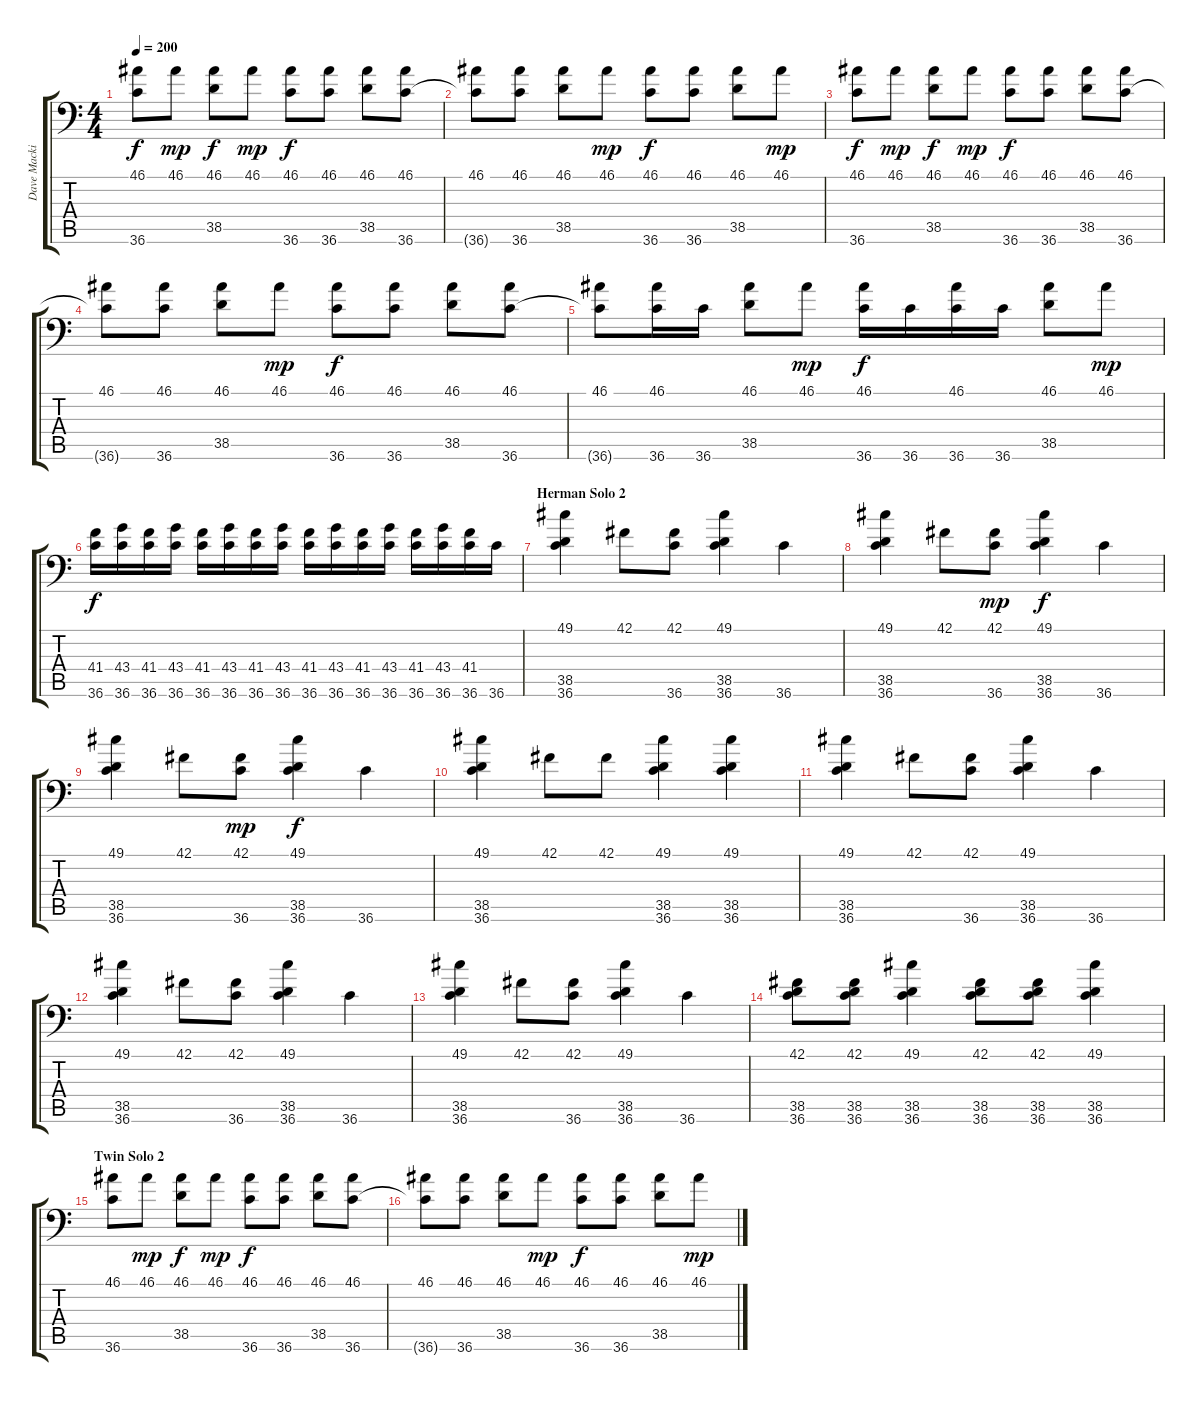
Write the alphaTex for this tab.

\track ("Dave Mackintosh | Drums" "Dave Macki") {instrument acousticgrandpiano}
\staff {score tabs}
\tuning (C-1 C-1 C-1 C-1 C-1 C-1) {hide}
\ts (4 4)
\tempo 200
\clef f4
\ks c
(46.1 36.6).8{dy f} 46.1.8{dy mp} (46.1 38.5).8{dy f} 46.1.8{dy mp} (46.1 36.6).8{dy f} (46.1 36.6).8 (46.1 38.5).8 (46.1 36.6).8 |
(46.1 36.6{t}).8 (46.1 36.6).8 (46.1 38.5).8 46.1.8{dy mp} (46.1 36.6).8{dy f} (46.1 36.6).8 (46.1 38.5).8 46.1.8{dy mp} |
(46.1 36.6).8{dy f} 46.1.8{dy mp} (46.1 38.5).8{dy f} 46.1.8{dy mp} (46.1 36.6).8{dy f} (46.1 36.6).8 (46.1 38.5).8 (46.1 36.6).8 |
(46.1 36.6{t}).8 (46.1 36.6).8 (46.1 38.5).8 46.1.8{dy mp} (46.1 36.6).8{dy f} (46.1 36.6).8 (46.1 38.5).8 (46.1 36.6).8 |
(46.1 36.6{t}).8 (46.1 36.6).16 36.6.16 (46.1 38.5).8 46.1.8{dy mp} (46.1 36.6).16{dy f} 36.6.16 (46.1 36.6).16 36.6.16 (46.1 38.5).8 46.1.8{dy mp} |
(41.4 36.6).16{dy f} (43.4 36.6).16 (41.4 36.6).16 (43.4 36.6).16 (41.4 36.6).16 (43.4 36.6).16 (41.4 36.6).16 (43.4 36.6).16 (41.4 36.6).16 (43.4 36.6).16 (41.4 36.6).16 (43.4 36.6).16 (41.4 36.6).16 (43.4 36.6).16 (41.4 36.6).16 36.6.16 |
\section ("" "Herman Solo 2")
(49.1 38.5 36.6).4 42.1.8 (42.1 36.6).8 (49.1 38.5 36.6).4 36.6.4 |
(49.1 38.5 36.6).4 42.1.8 (42.1 36.6).8{dy mp} (49.1 38.5 36.6).4{dy f} 36.6.4 |
(49.1 38.5 36.6).4 42.1.8 (42.1 36.6).8{dy mp} (49.1 38.5 36.6).4{dy f} 36.6.4 |
(49.1 38.5 36.6).4 42.1.8 42.1.8 (49.1 38.5 36.6).4 (49.1 38.5 36.6).4 |
(49.1 38.5 36.6).4 42.1.8 (42.1 36.6).8 (49.1 38.5 36.6).4 36.6.4 |
(49.1 38.5 36.6).4 42.1.8 (42.1 36.6).8 (49.1 38.5 36.6).4 36.6.4 |
(49.1 38.5 36.6).4 42.1.8 (42.1 36.6).8 (49.1 38.5 36.6).4 36.6.4 |
(42.1 38.5 36.6).8 (42.1 38.5 36.6).8 (49.1 38.5 36.6).4 (42.1 38.5 36.6).8 (42.1 38.5 36.6).8 (49.1 38.5 36.6).4 |
\section ("" "Twin Solo 2")
(46.1 36.6).8 46.1.8{dy mp} (46.1 38.5).8{dy f} 46.1.8{dy mp} (46.1 36.6).8{dy f} (46.1 36.6).8 (46.1 38.5).8 (46.1 36.6).8 |
(46.1 36.6{t}).8 (46.1 36.6).8 (46.1 38.5).8 46.1.8{dy mp} (46.1 36.6).8{dy f} (46.1 36.6).8 (46.1 38.5).8 46.1.8{dy mp}
